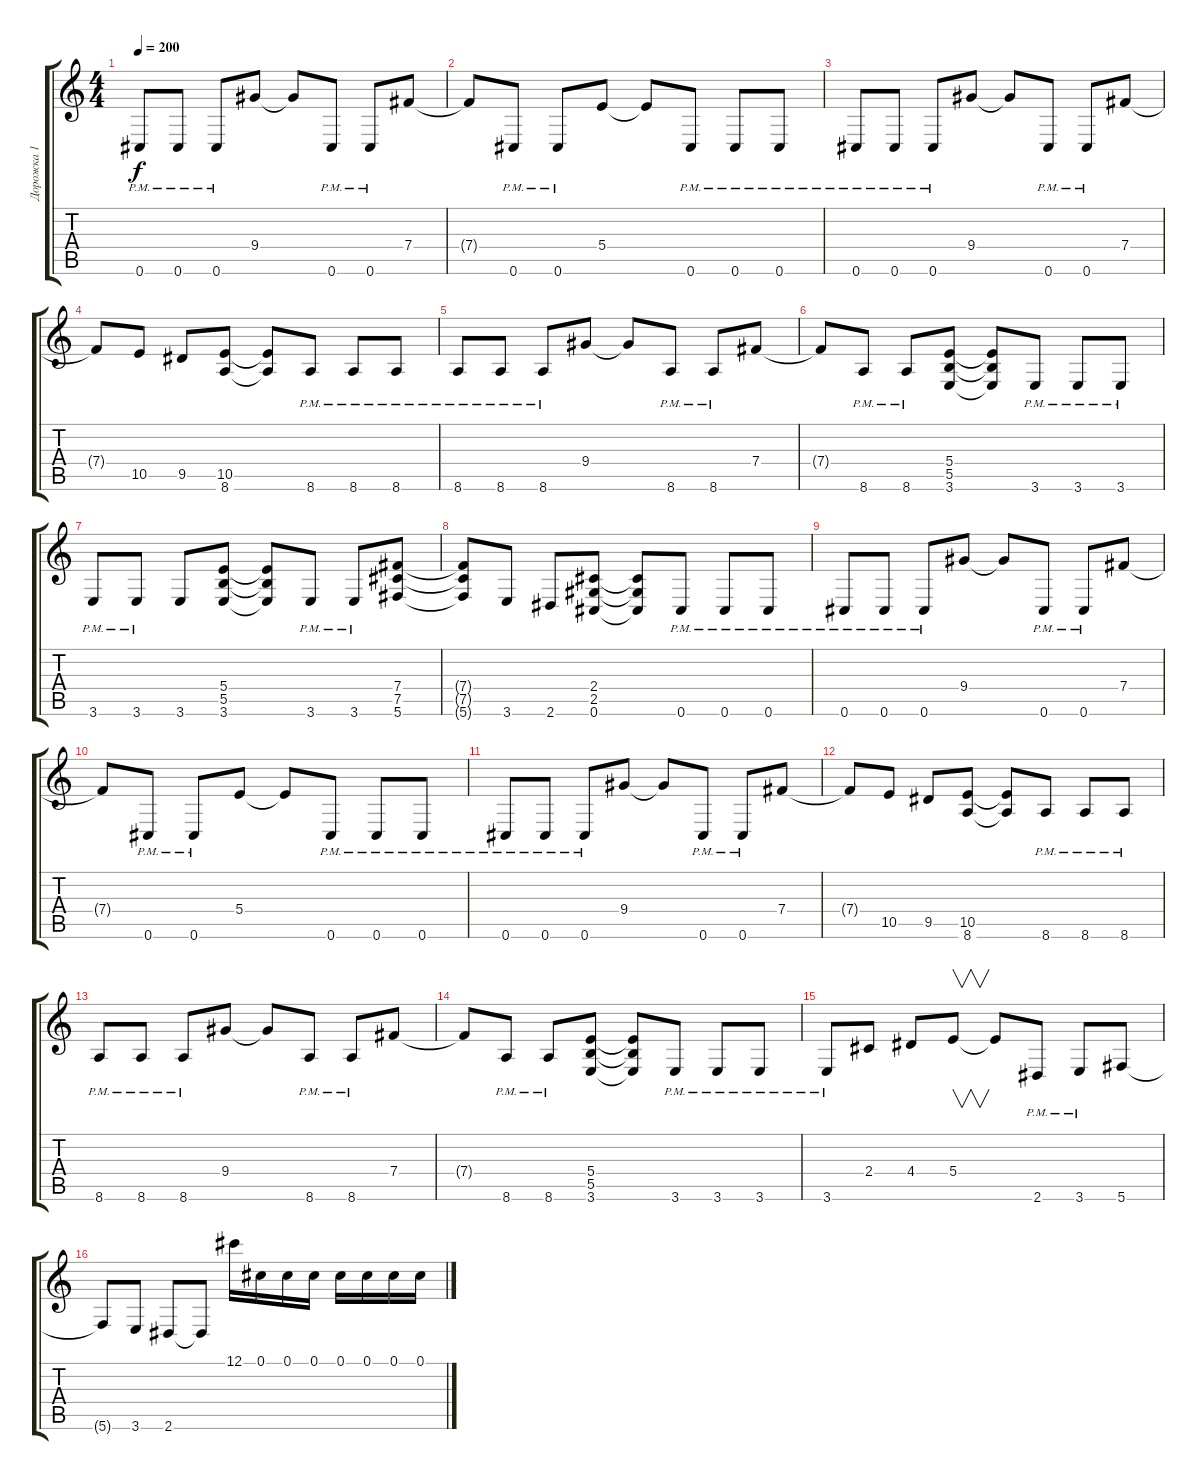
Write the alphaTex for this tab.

\track ("Дорожка 1" "Дорожка 1") {instrument overdrivenguitar}
\staff {score tabs}
\tuning (Db4 Ab3 E3 B2 Gb2 Db2) {hide}
\ts (4 4)
\tempo 200
\clef g2
\ks c
0.6{pm}.8{dy f} 0.6{pm}.8 0.6{pm}.8 9.4.8 9.4{t}.8 0.6{pm}.8 0.6{pm}.8 7.4.8 |
7.4{t}.8 0.6{pm}.8 0.6{pm}.8 5.4.8 5.4{t}.8 0.6{pm}.8 0.6{pm}.8 0.6{pm}.8 |
0.6{pm}.8 0.6{pm}.8 0.6{pm}.8 9.4.8 9.4{t}.8 0.6{pm}.8 0.6{pm}.8 7.4.8 |
7.4{t}.8 10.5.8 9.5.8 (10.5 8.6).8 (10.5{t} 8.6{t}).8 8.6{pm}.8 8.6{pm}.8 8.6{pm}.8 |
8.6{pm}.8 8.6{pm}.8 8.6{pm}.8 9.4.8 9.4{t}.8 8.6{pm}.8 8.6{pm}.8 7.4.8 |
7.4{t}.8 8.6{pm}.8 8.6{pm}.8 (5.4 5.5 3.6).8 (5.4{t} 5.5{t} 3.6{t}).8 3.6{pm}.8 3.6{pm}.8 3.6{pm}.8 |
3.6{pm}.8 3.6{pm}.8 3.6.8 (5.4 5.5 3.6).8 (5.4{t} 5.5{t} 3.6{t}).8 3.6{pm}.8 3.6{pm}.8 (7.4 7.5 5.6).8 |
(7.4{t} 7.5{t} 5.6{t}).8 3.6.8 2.6.8 (2.4 2.5 0.6).8 (2.4{t} 2.5{t} 0.6{t}).8 0.6{pm}.8 0.6{pm}.8 0.6{pm}.8 |
0.6{pm}.8 0.6{pm}.8 0.6{pm}.8 9.4.8 9.4{t}.8 0.6{pm}.8 0.6{pm}.8 7.4.8 |
7.4{t}.8 0.6{pm}.8 0.6{pm}.8 5.4.8 5.4{t}.8 0.6{pm}.8 0.6{pm}.8 0.6{pm}.8 |
0.6{pm}.8 0.6{pm}.8 0.6{pm}.8 9.4.8 9.4{t}.8 0.6{pm}.8 0.6{pm}.8 7.4.8 |
7.4{t}.8 10.5.8 9.5.8 (10.5 8.6).8 (10.5{t} 8.6{t}).8 8.6{pm}.8 8.6{pm}.8 8.6{pm}.8 |
8.6{pm}.8 8.6{pm}.8 8.6{pm}.8 9.4.8 9.4{t}.8 8.6{pm}.8 8.6{pm}.8 7.4.8 |
7.4{t}.8 8.6{pm}.8 8.6{pm}.8 (5.4 5.5 3.6).8 (5.4{t} 5.5{t} 3.6{t}).8 3.6{pm}.8 3.6{pm}.8 3.6{pm}.8 |
3.6{pm}.8 2.4.8 4.4.8 5.4.8{v} 5.4{t}.8 2.6{pm}.8 3.6{pm}.8 5.6.8 |
5.6{t}.8 3.6.8 2.6.8 2.6{t}.8 12.1.16 0.1.16 0.1.16 0.1.16 0.1.16 0.1.16 0.1.16 0.1.16
